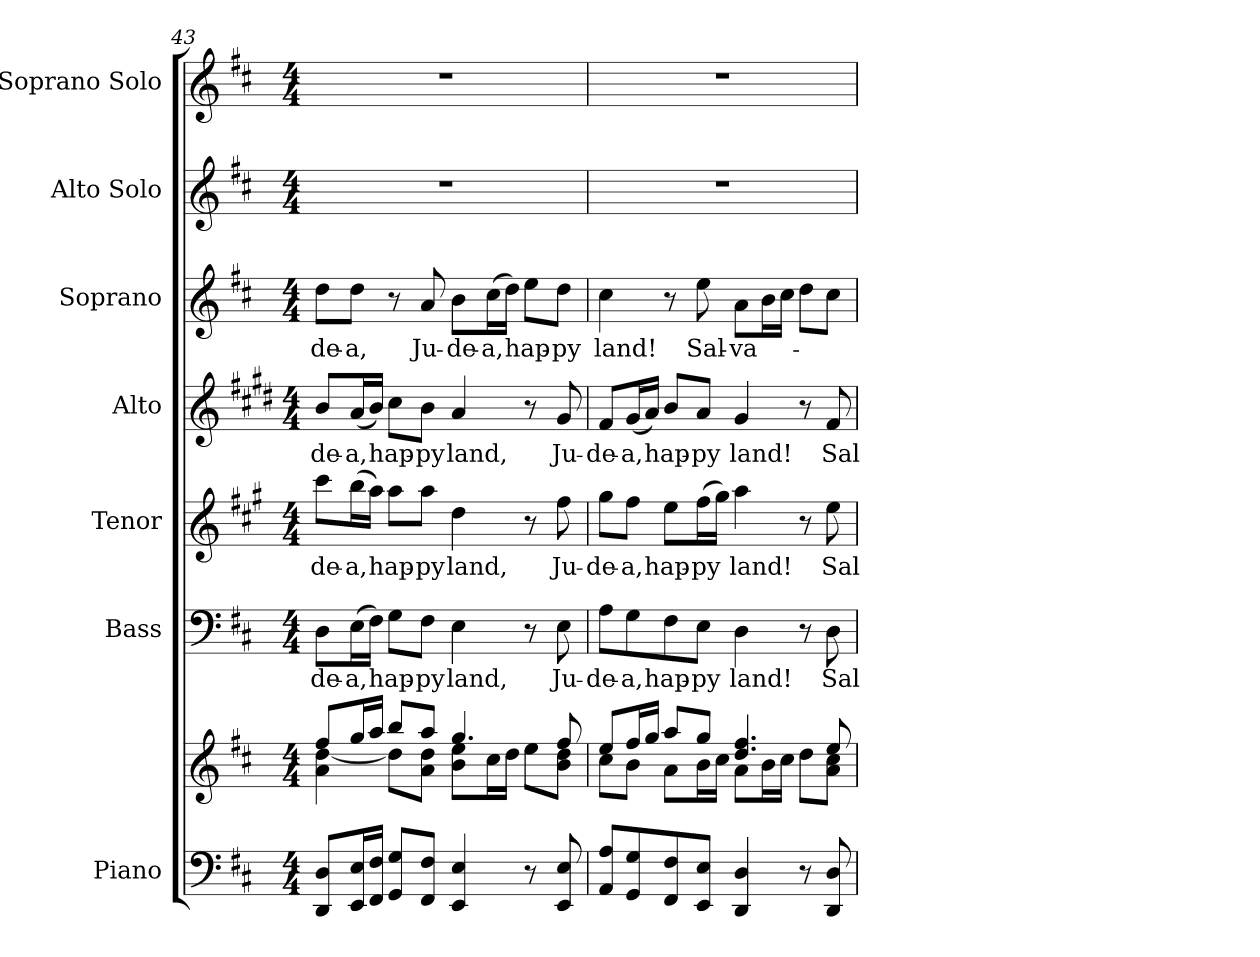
**kern	**kern	**kern	**text	**kern	**text	**kern	**text	**kern	**text	**kern	**kern
*part7	*part7	*part6	*part6	*part5	*part5	*part4	*part4	*part3	*part3	*part2	*part1
*staff8	*staff7	*staff6	*staff6	*staff5	*staff5	*staff4	*staff4	*staff3	*staff3	*staff2	*staff1
*I"Piano	*	*I"Bass	*	*I"Tenor	*	*I"Alto	*	*I"Soprano	*	*I"Alto Solo	*I"Soprano Solo
*I'Pno.	*	*I'B.	*	*I'T.	*	*I'A.	*	*I'S.	*	*I'A. Solo	*I'S. Solo
*clefF4	*clefG2	*clefF4	*	*clefG2	*	*clefG2	*	*clefG2	*	*clefG2	*clefG2
*	*	*	*	*ITrd4c7	*	*ITrd1c2	*	*ITrd-7c-12	*	*ITrd12c21	*
*k[f#c#]	*k[f#c#]	*k[f#c#]	*	*k[f#c#]	*	*k[f#c#]	*	*k[f#c#]	*	*k[f#c#]	*k[f#c#]
*D:	*D:	*D:	*	*D:	*	*D:	*	*D:	*	*D:	*D:
*M4/4	*M4/4	*M4/4	*	*M4/4	*	*M4/4	*	*M4/4	*	*M4/4	*M4/4
=43	=43	=43	=43	=43	=43	=43	=43	=43	=43	=43	=43
*	*^	*	*	*	*	*	*	*	*	*	*
!	!	!	!	!LO:LY:b:color=#000000	!	!	!	!	!	!	!	!
!	!	!	!	!	!	!LO:LY:b:color=#000000	!	!	!	!	!	!
!	!	!	!	!	!	!	!	!LO:LY:b:color=#000000	!	!	!	!
!	!	!	!	!	!	!	!	!	!	!LO:LY:b:color=#000000	!	!
8DDi/ 8DiL	8ff#i/L	4ai\ [4ddi	8Di\L	-de-	8ff#i\L	-de-	8ai/L	-de-	8dddi\L	-de-	1r	1r
!	!	!	!	!LO:LY:b:color=#000000	!	!	!	!	!	!	!	!
!	!	!	!	!	!	!LO:LY:b:color=#000000	!	!	!	!	!	!
!	!	!	!	!	!	!	!	!LO:LY:b:color=#000000	!	!	!	!
!	!	!	!	!	!	!	!	!	!	!LO:LY:b:color=#000000	!	!
16EEi/ 16EiL	16ggi/L	.	(16Ei\L	-a,	(16eei\L	-a,	(16gi/L	-a,	8dddi\J	-a,	.	.
16FF#i/ 16F#iJJ	16aai/JJ	.	16F#i\JJ)	.	16ddi\JJ)	.	16ai/JJ)	.	.	.	.	.
!	!	!	!	!LO:LY:b:color=#000000	!	!	!	!	!	!	!	!
!	!	!	!	!	!	!LO:LY:b:color=#000000	!	!	!	!	!	!
!	!	!	!	!	!	!	!	!LO:LY:b:color=#000000	!	!	!	!
8GGi/ 8GiL	8bbi/L	8ddi\L]	8Gi\L	hap-	8ddi\L	hap-	8bi\L	hap-	8r	.	.	.
!	!	!	!	!LO:LY:b:color=#000000	!	!	!	!	!	!	!	!
!	!	!	!	!	!	!LO:LY:b:color=#000000	!	!	!	!	!	!
!	!	!	!	!	!	!	!	!LO:LY:b:color=#000000	!	!	!	!
!	!	!	!	!	!	!	!	!	!	!LO:LY:b:color=#000000	!	!
8FF#i/ 8F#iJ	8aai/J	8ai\ 8ddiJ	8F#i\J	-py	8ddi\J	-py	8ai\J	-py	8aai/	Ju-	.	.
!	!	!	!	!LO:LY:b:color=#000000	!	!	!	!	!	!	!	!
!	!	!	!	!	!	!LO:LY:b:color=#000000	!	!	!	!	!	!
!	!	!	!	!	!	!	!	!LO:LY:b:color=#000000	!	!	!	!
!	!	!	!	!	!	!	!	!	!	!LO:LY:b:color=#000000	!	!
4EEi/ 4Ei	4.ggi/	8bi\ 8eeiL	4Ei\	land,	4gi\	land,	4gi/	land,	8bbi\L	-de-	.	.
!	!	!	!	!	!	!	!	!	!	!LO:LY:b:color=#000000	!	!
.	.	16cc#i\L	.	.	.	.	.	.	(16ccc#i\L	-a,	.	.
.	.	16ddi\JJ	.	.	.	.	.	.	16dddi\JJ)	.	.	.
!	!	!	!	!	!	!	!	!	!	!LO:LY:b:color=#000000	!	!
8r	.	8eei\L	8r	.	8r	.	8r	.	8eeei\L	hap-	.	.
!	!	!	!	!LO:LY:b:color=#000000	!	!	!	!	!	!	!	!
!	!	!	!	!	!	!LO:LY:b:color=#000000	!	!	!	!	!	!
!	!	!	!	!	!	!	!	!LO:LY:b:color=#000000	!	!	!	!
!	!	!	!	!	!	!	!	!	!	!LO:LY:b:color=#000000	!	!
8EEi/ 8Ei	8ff#i/	8bi\ 8ddiJ	8Ei\	Ju-	8bi\	Ju-	8f#i/	Ju-	8dddi\J	-py	.	.
!!LO:PB:g=z
=44	=44	=44	=44	=44	=44	=44	=44	=44	=44	=44	=44	=44
!	!	!	!	!LO:LY:b:color=#000000	!	!	!	!	!	!	!	!
!	!	!	!	!	!	!LO:LY:b:color=#000000	!	!	!	!	!	!
!	!	!	!	!	!	!	!	!LO:LY:b:color=#000000	!	!	!	!
!	!	!	!	!	!	!	!	!	!	!LO:LY:b:color=#000000	!	!
8AAi/ 8AiL	8eei/L	8cc#i\L	8Ai\L	-de-	8cc#i\L	-de-	8ei/L	-de-	4ccc#i\	land!	1r	1r
!	!	!	!	!LO:LY:b:color=#000000	!	!	!	!	!	!	!	!
!	!	!	!	!	!	!LO:LY:b:color=#000000	!	!	!	!	!	!
!	!	!	!	!	!	!	!	!LO:LY:b:color=#000000	!	!	!	!
8GGi/ 8Gi	16ff#i/L	8bi\J	8Gi\	-a,	8bi\J	-a,	(16f#i/L	-a,	.	.	.	.
.	16ggi/JJ	.	.	.	.	.	16gi/JJ)	.	.	.	.	.
!	!	!	!	!LO:LY:b:color=#000000	!	!	!	!	!	!	!	!
!	!	!	!	!	!	!LO:LY:b:color=#000000	!	!	!	!	!	!
!	!	!	!	!	!	!	!	!LO:LY:b:color=#000000	!	!	!	!
8FF#i/ 8F#i	8aai/L	8ai\L	8F#i\	hap-	8ai\L	hap-	8ai/L	hap-	8r	.	.	.
!	!	!	!	!LO:LY:b:color=#000000	!	!	!	!	!	!	!	!
!	!	!	!	!	!	!LO:LY:b:color=#000000	!	!	!	!	!	!
!	!	!	!	!	!	!	!	!LO:LY:b:color=#000000	!	!	!	!
!	!	!	!	!	!	!	!	!	!	!LO:LY:b:color=#000000	!	!
8EEi/ 8EiJ	8ggi/J	16bi\L	8Ei\J	-py	(16bi\L	-py	8gi/J	-py	8eeei\	Sal-	.	.
.	.	16cc#i\JJ	.	.	16cc#i\JJ)	.	.	.	.	.	.	.
!	!	!	!	!LO:LY:b:color=#000000	!	!	!	!	!	!	!	!
!	!	!	!	!	!	!LO:LY:b:color=#000000	!	!	!	!	!	!
!	!	!	!	!	!	!	!	!LO:LY:b:color=#000000	!	!	!	!
!	!	!	!	!	!	!	!	!	!	!LO:LY:b:color=#000000	!	!
4DDi/ 4Di	4.ddi/ 4.ff#i	8ai\L	4Di\	land!	4ddi\	land!	4f#i/	land!	8aai\L	-va-	.	.
.	.	16bi\L	.	.	.	.	.	.	16bbi\L	.	.	.
.	.	16cc#i\JJ	.	.	.	.	.	.	16ccc#i\JJ	.	.	.
8r	.	8ddi\L	8r	.	8r	.	8r	.	8dddi\L	.	.	.
!	!	!	!	!LO:LY:b:color=#000000	!	!	!	!	!	!	!	!
!	!	!	!	!	!	!LO:LY:b:color=#000000	!	!	!	!	!	!
!	!	!	!	!	!	!	!	!LO:LY:b:color=#000000	!	!	!	!
8DDi/ 8Di	8eei/	8ai\ 8cc#iJ	8Di\	Sal-	8ai\	Sal-	8ei/	Sal-	8ccc#i\J	.	.	.
*	*v	*v	*	*	*	*	*	*	*	*	*	*
=	=	=	=	=	=	=	=	=	=	=	=
*-	*-	*-	*-	*-	*-	*-	*-	*-	*-	*-	*-
